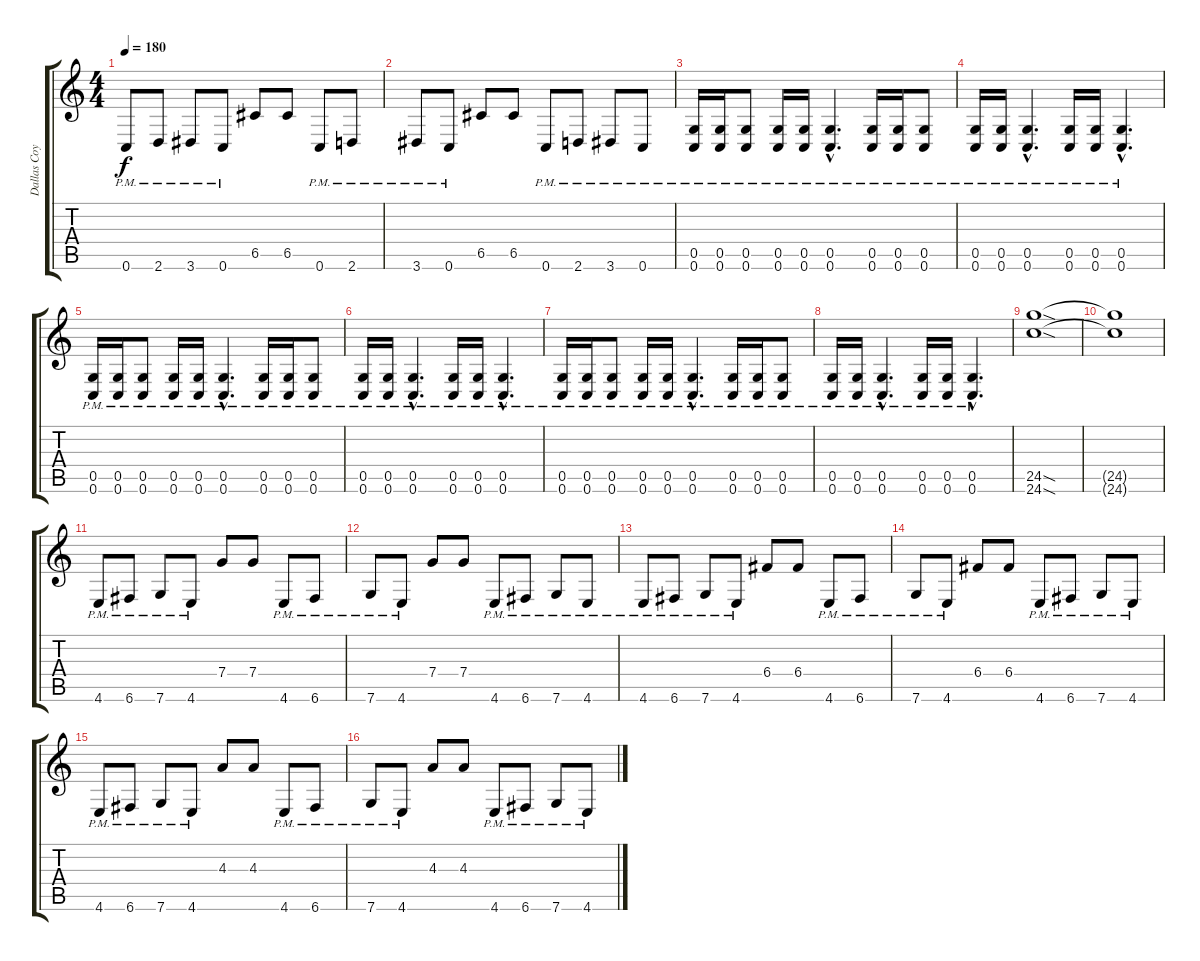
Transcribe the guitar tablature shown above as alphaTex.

\track ("Dallas Coyle" "Dallas Coy") {instrument distortionguitar}
\staff {score tabs}
\tuning (D4 A3 F3 C3 G2 C2) {hide}
\ts (4 4)
\tempo 180
\clef g2
\ks c
0.6{pm}.8{dy f} 2.6{pm}.8 3.6{pm}.8 0.6{pm}.8 6.5.8 6.5.8 0.6{pm}.8 2.6{pm}.8 |
3.6{pm}.8 0.6{pm}.8 6.5.8 6.5.8 0.6{pm}.8 2.6{pm}.8 3.6{pm}.8 0.6{pm}.8 |
(0.5{pm} 0.6{pm}).16 (0.5{pm} 0.6{pm}).16 (0.5{pm} 0.6{pm}).8 (0.5{pm} 0.6{pm}).16 (0.5{pm} 0.6{pm}).16 (0.5{hac pm} 0.6{hac pm}).4{d} (0.5{pm} 0.6{pm}).16 (0.5{pm} 0.6{pm}).16 (0.5{pm} 0.6{pm}).8 |
(0.5{pm} 0.6{pm}).16 (0.5{pm} 0.6{pm}).16 (0.5{hac pm} 0.6{hac pm}).4{d} (0.5{pm} 0.6{pm}).16 (0.5{pm} 0.6{pm}).16 (0.5{hac pm} 0.6{hac pm}).4{d} |
(0.5{pm} 0.6{pm}).16 (0.5{pm} 0.6{pm}).16 (0.5{pm} 0.6{pm}).8 (0.5{pm} 0.6{pm}).16 (0.5{pm} 0.6{pm}).16 (0.5{hac pm} 0.6{hac pm}).4{d} (0.5{pm} 0.6{pm}).16 (0.5{pm} 0.6{pm}).16 (0.5{pm} 0.6{pm}).8 |
(0.5{pm} 0.6{pm}).16 (0.5{pm} 0.6{pm}).16 (0.5{hac pm} 0.6{hac pm}).4{d} (0.5{pm} 0.6{pm}).16 (0.5{pm} 0.6{pm}).16 (0.5{hac pm} 0.6{hac pm}).4{d} |
(0.5{pm} 0.6{pm}).16 (0.5{pm} 0.6{pm}).16 (0.5{pm} 0.6{pm}).8 (0.5{pm} 0.6{pm}).16 (0.5{pm} 0.6{pm}).16 (0.5{hac pm} 0.6{hac pm}).4{d} (0.5{pm} 0.6{pm}).16 (0.5{pm} 0.6{pm}).16 (0.5{pm} 0.6{pm}).8 |
(0.5{pm} 0.6{pm}).16 (0.5{pm} 0.6{pm}).16 (0.5{hac pm} 0.6{hac pm}).4{d} (0.5{pm} 0.6{pm}).16 (0.5{pm} 0.6{pm}).16 (0.5{hac pm} 0.6{hac pm}).4{d} |
(24.5{sod} 24.6{sod}).1 |
(24.5{t} 24.6{t}).1 |
4.6{pm}.8 6.6{pm}.8 7.6{pm}.8 4.6{pm}.8 7.4.8 7.4.8 4.6{pm}.8 6.6{pm}.8 |
7.6{pm}.8 4.6{pm}.8 7.4.8 7.4.8 4.6{pm}.8 6.6{pm}.8 7.6{pm}.8 4.6{pm}.8 |
4.6{pm}.8 6.6{pm}.8 7.6{pm}.8 4.6{pm}.8 6.4.8 6.4.8 4.6{pm}.8 6.6{pm}.8 |
7.6{pm}.8 4.6{pm}.8 6.4.8 6.4.8 4.6{pm}.8 6.6{pm}.8 7.6{pm}.8 4.6{pm}.8 |
4.6{pm}.8 6.6{pm}.8 7.6{pm}.8 4.6{pm}.8 4.3.8 4.3.8 4.6{pm}.8 6.6{pm}.8 |
7.6{pm}.8 4.6{pm}.8 4.3.8 4.3.8 4.6{pm}.8 6.6{pm}.8 7.6{pm}.8 4.6{pm}.8
